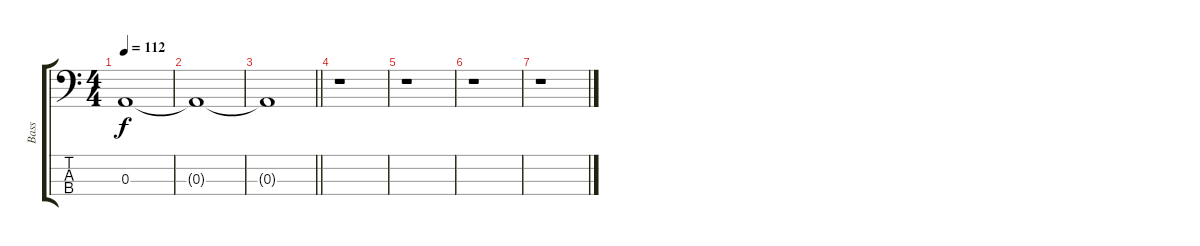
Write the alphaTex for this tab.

\track ("Bass" "Bass") {instrument electricbassfinger}
\staff {score tabs}
\tuning (G2 D2 A1 E1) {hide}
\ts (4 4)
\tempo 112
\clef f4
\ks c
0.3{t}.1{dy f} |
0.3{t}.1 |
\barLineRight lightlight
0.3{t}.1 |
r.1{volume 0} |
r.1 |
r.1 |
r.1
